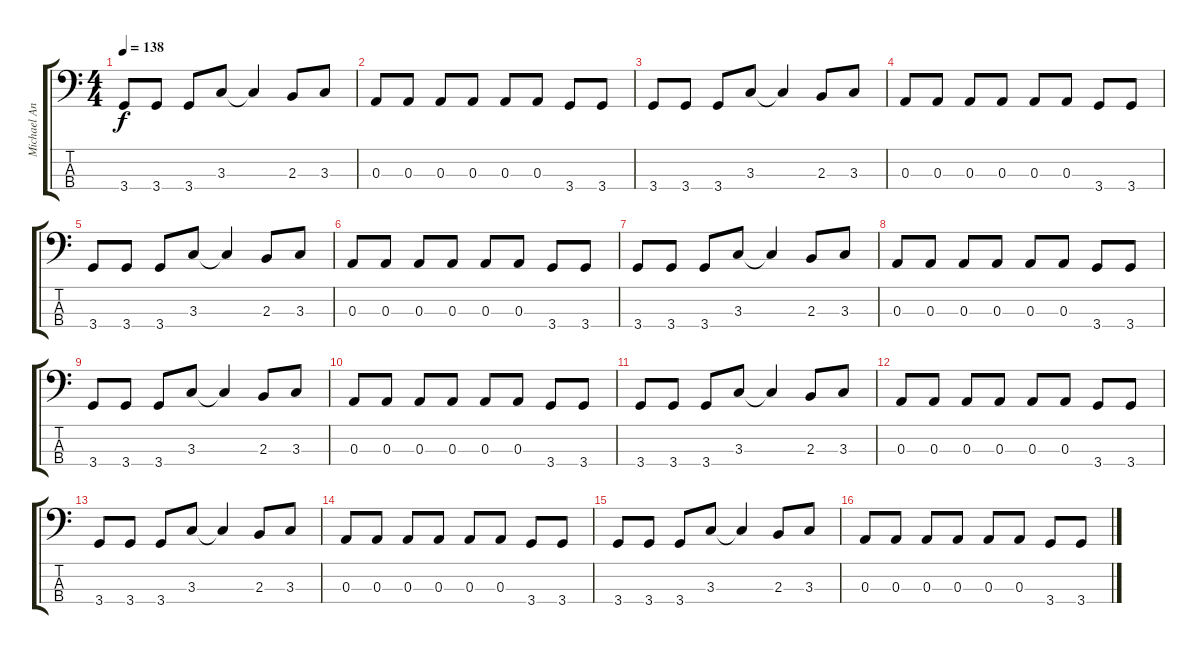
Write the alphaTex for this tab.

\track ("Michael Anthony " "Michael An") {solo instrument electricbassfinger}
\staff {score tabs}
\tuning (G2 D2 A1 E1) {hide}
\ts (4 4)
\tempo 138
\clef f4
\ks c
3.4.8{dy f} 3.4.8 3.4.8 3.3.8 3.3{t}.4 2.3.8 3.3.8 |
0.3.8 0.3.8 0.3.8 0.3.8 0.3.8 0.3.8 3.4.8 3.4.8 |
3.4.8 3.4.8 3.4.8 3.3.8 3.3{t}.4 2.3.8 3.3.8 |
0.3.8 0.3.8 0.3.8 0.3.8 0.3.8 0.3.8 3.4.8 3.4.8 |
3.4.8 3.4.8 3.4.8 3.3.8 3.3{t}.4 2.3.8 3.3.8 |
0.3.8 0.3.8 0.3.8 0.3.8 0.3.8 0.3.8 3.4.8 3.4.8 |
3.4.8 3.4.8 3.4.8 3.3.8 3.3{t}.4 2.3.8 3.3.8 |
0.3.8 0.3.8 0.3.8 0.3.8 0.3.8 0.3.8 3.4.8 3.4.8 |
3.4.8 3.4.8 3.4.8 3.3.8 3.3{t}.4 2.3.8 3.3.8 |
0.3.8 0.3.8 0.3.8 0.3.8 0.3.8 0.3.8 3.4.8 3.4.8 |
3.4.8 3.4.8 3.4.8 3.3.8 3.3{t}.4 2.3.8 3.3.8 |
0.3.8 0.3.8 0.3.8 0.3.8 0.3.8 0.3.8 3.4.8 3.4.8 |
3.4.8 3.4.8 3.4.8 3.3.8 3.3{t}.4 2.3.8 3.3.8 |
0.3.8 0.3.8 0.3.8 0.3.8 0.3.8 0.3.8 3.4.8 3.4.8 |
3.4.8 3.4.8 3.4.8 3.3.8 3.3{t}.4 2.3.8 3.3.8 |
0.3.8 0.3.8 0.3.8 0.3.8 0.3.8 0.3.8 3.4.8 3.4.8
